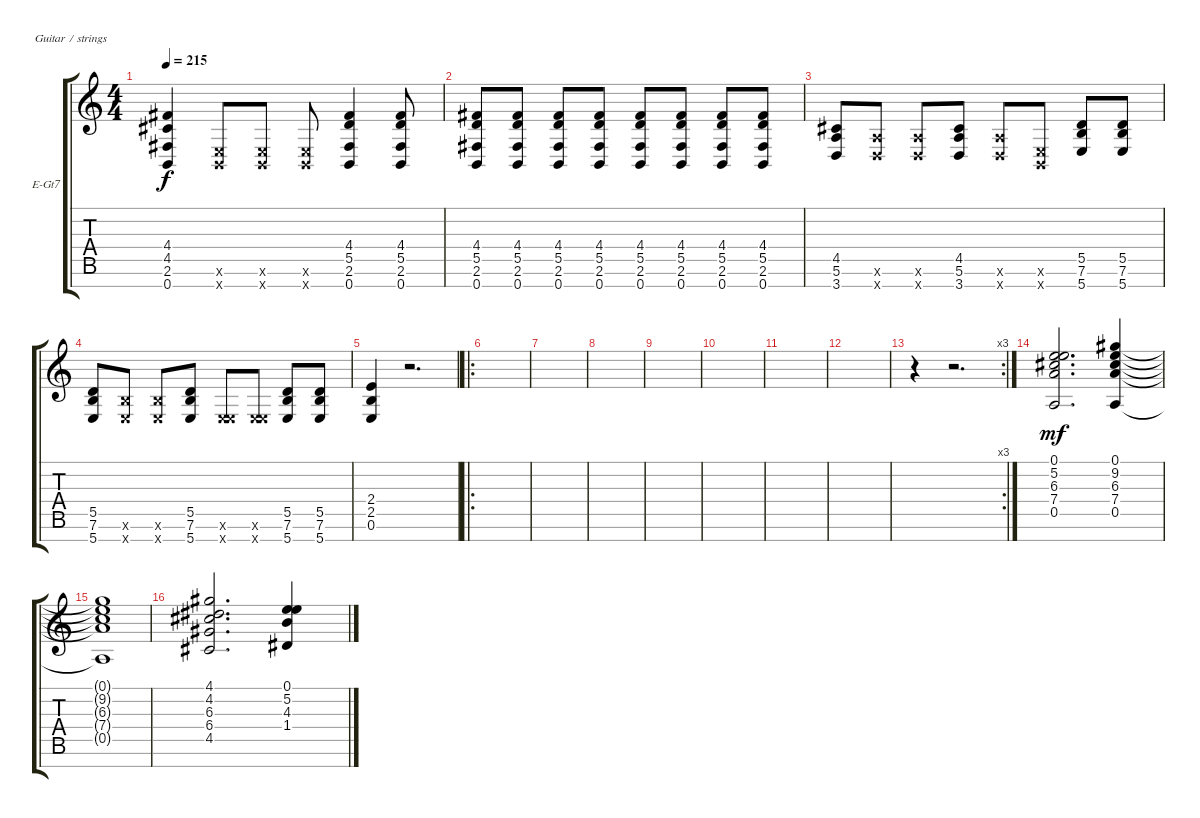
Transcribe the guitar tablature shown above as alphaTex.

\defaultSystemsLayout 4
\bracketExtendMode groupsimilarinstruments
\firstSystemTrackNameOrientation horizontal
\otherSystemsTrackNameOrientation horizontal
\track ("Benji" "E-Gt7") {instrument distortionguitar}
\staff {score tabs}
\tuning (E4 B3 G3 D3 A2 E2 B1)
\ts (4 4)
\tempo 215
\clef g2
\ks c
(4.4 4.5 2.6 0.7).4{dy f} (0.6{x} 0.7{x}).8 (0.6{x} 0.7{x}).8 (0.6{x} 0.7{x}).8 (4.4 5.5 2.6 0.7).4 (4.4 5.5 2.6 0.7).8 |
(4.4 5.5 2.6 0.7).8 (4.4 5.5 2.6 0.7).8 (4.4 5.5 2.6 0.7).8 (4.4 5.5 2.6 0.7).8 (4.4 5.5 2.6 0.7).8 (4.4 5.5 2.6 0.7).8 (4.4 5.5 2.6 0.7).8 (4.4 5.5 2.6 0.7).8 |
(4.5 5.6 3.7).8 (5.6{x} 3.7{x}).8 (5.6{x} 3.7{x}).8 (4.5 5.6 3.7).8 (5.6{x} 3.7{x}).8 (0.6{x} 0.7{x}).8 (5.5 7.6 5.7).8 (5.5 7.6 5.7).8 |
(5.5 7.6 5.7).8 (7.6{x} 5.7{x}).8 (7.6{x} 5.7{x}).8 (5.5 7.6 5.7).8 (0.6{x} 5.7{x}).8 (0.6{x} 5.7{x}).8 (5.5 7.6 5.7).8 (5.5 7.6 5.7).8 |
(2.4 2.5 0.6).4 r.2{d} |
\ro
|
|
|
|
|
|
|
\rc 3
r.4 r.2{d} |
(5.2 6.3 7.4 0.5 0.1).2{d dy mf} (0.5 7.4 6.3 9.2 0.1).4 |
(0.1{t} 9.2{t} 6.3{t} 7.4{t} 0.5{t}).1 |
(4.5 6.4 6.3 4.2 4.1).2{d} (1.4 4.3 5.2 0.1).4
